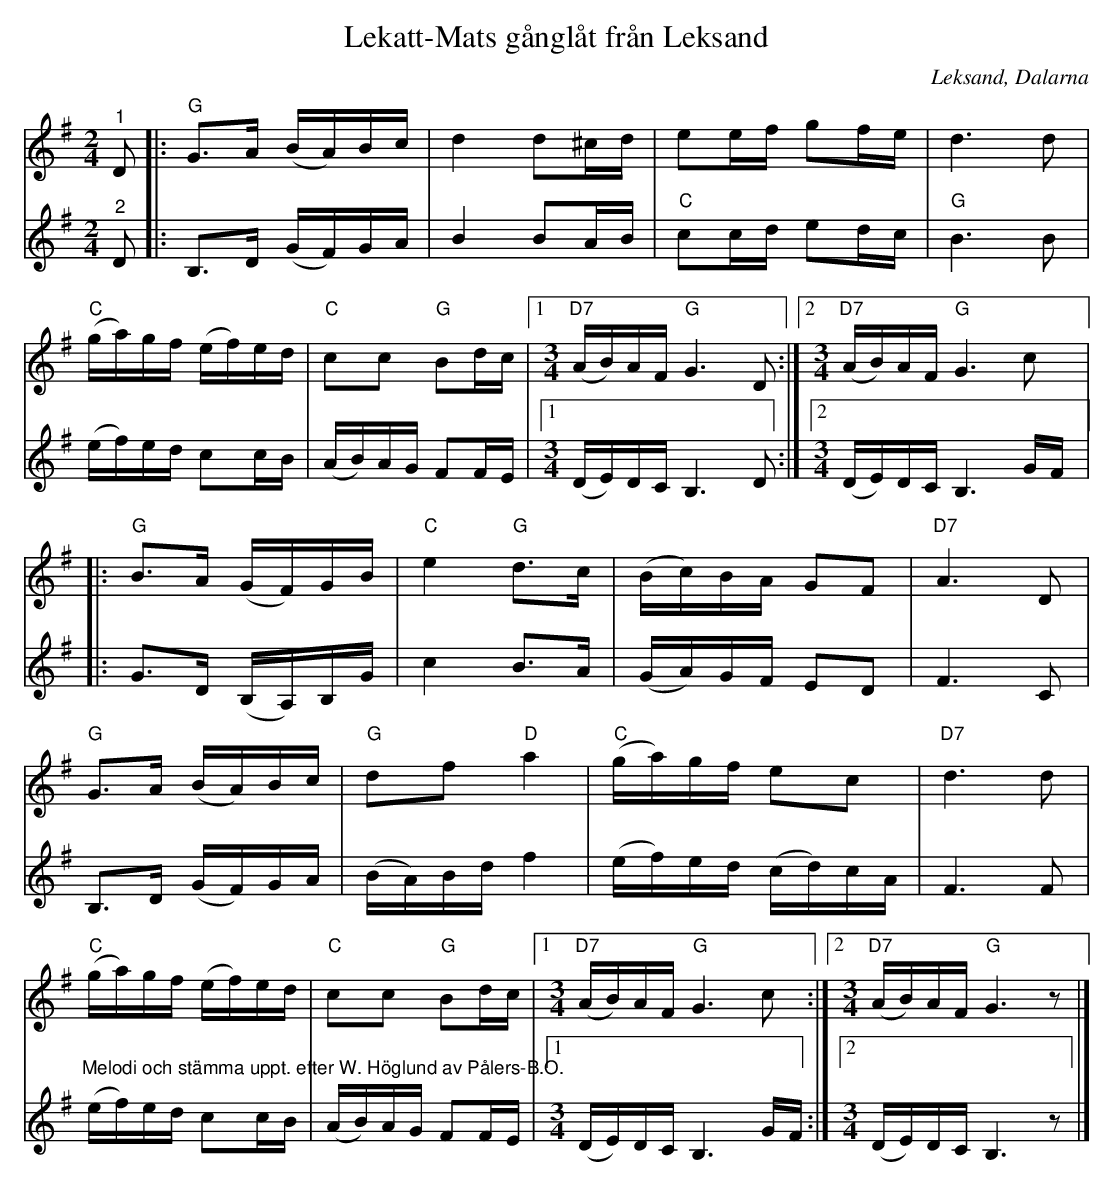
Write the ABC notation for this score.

X:1
T:Lekatt-Mats gånglåt från Leksand
O:Leksand, Dalarna
L:1/16
M:2/4
K:G
V:1
"^1" D2 |:"G" G2>A2 (BA)Bc | d4 d2^cd | e2ef g2fe | d6 d2 |
"C" (ga)gf (ef)ed | "C" c2c2"G" B2dc |1[M:3/4]"D7" (AB)AF"G" G6 D2 :|2[M:3/4]"D7" (AB)AF"G" G6 c2 |:
"G" B2>A2 (GF)GB |"C" e4"G" d2>c2 | (Bc)BA G2F2 |"D7" A6 D2 |
"G" G2>A2 (BA)Bc | "G" d2f2"D" a4 |"C" (ga)gf e2c2 |"D7" d6 d2 |
"C" (ga)gf (ef)ed |"C" c2c2"G" B2dc |1 [M:3/4]"D7" (AB)AF"G" G6 c2 :|2[M:3/4]"D7" (AB)AF"G" G6 z2 |]
V:2
"^2" D2 |: B,2>D2 (GF)GA | B4 B2AB |"C" c2cd e2dc |"G" B6 B2 |
(ef)ed c2cB | (AB)AG F2FE |1 [M:3/4] (DE)DC B,6 D2 :|2[M:3/4] (DE)DC B,6 GF |:
G2>D2 (B,A,)B,G | c4 B2>A2 | (GA)GF E2D2 | F6 C2 |
B,2>D2 (GF)GA | (BA)Bd f4 | (ef)ed (cd)cA | F6 F2 |
"^Melodi och stämma uppt. efter W. Höglund av Pålers-B.O." (ef)ed c2cB | (AB)AG F2FE |1[M:3/4] (DE)DC B,6 GF :|2 [M:3/4] (DE)DC B,6 z2 |]
